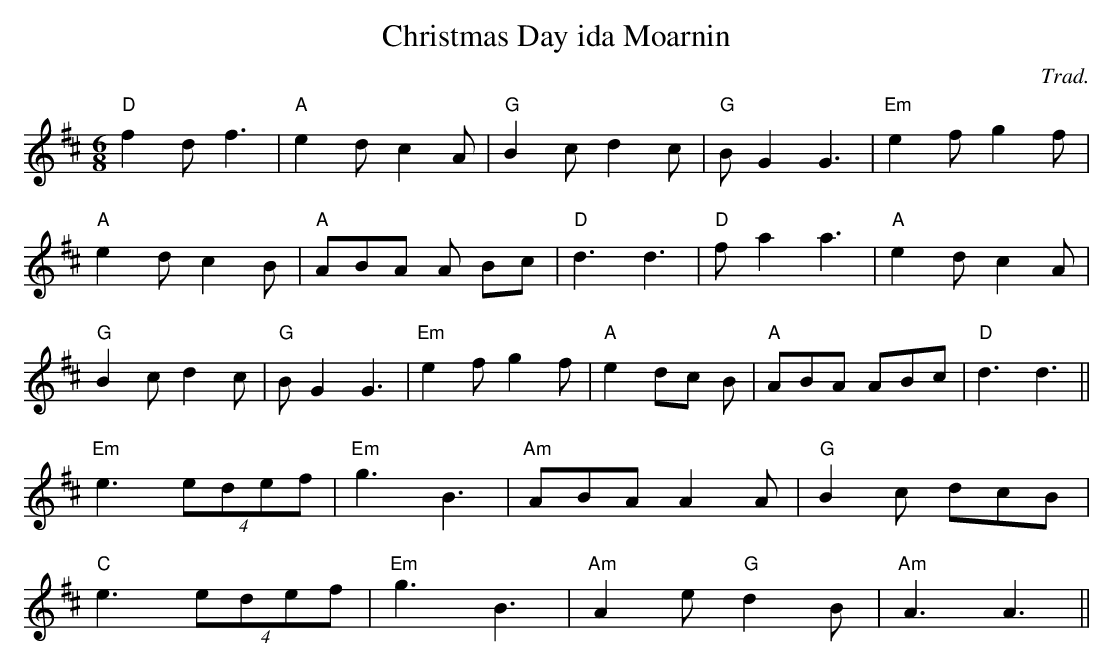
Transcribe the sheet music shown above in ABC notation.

X:1
T:Christmas Day ida Moarnin
M:6/8
L:1/8
C:Trad.
K:D
"D"f2d f3|"A"e2d c2A|"G"B2c d2c|"G"BG2 G3|"Em"e2fg2f|!"A"e2dc2B|"A"ABA A
Bc|"D"d3 d3|"D"fa2 a3|"A"e2dc2A|!"G"B2c d2c|"G"BG2 G3|"Em"e2fg2f|"A"e2dc
2B|"A"ABA ABc|"D"d3 d3||!
"Em"e3 (4edef|"Em"g3 B3|"Am"ABA A2A|"G"B2c dcB|!
"C"e3 (4edef|"Em"g3 B3|"Am"A2e "G"d2B|"Am"A3 A3||!
